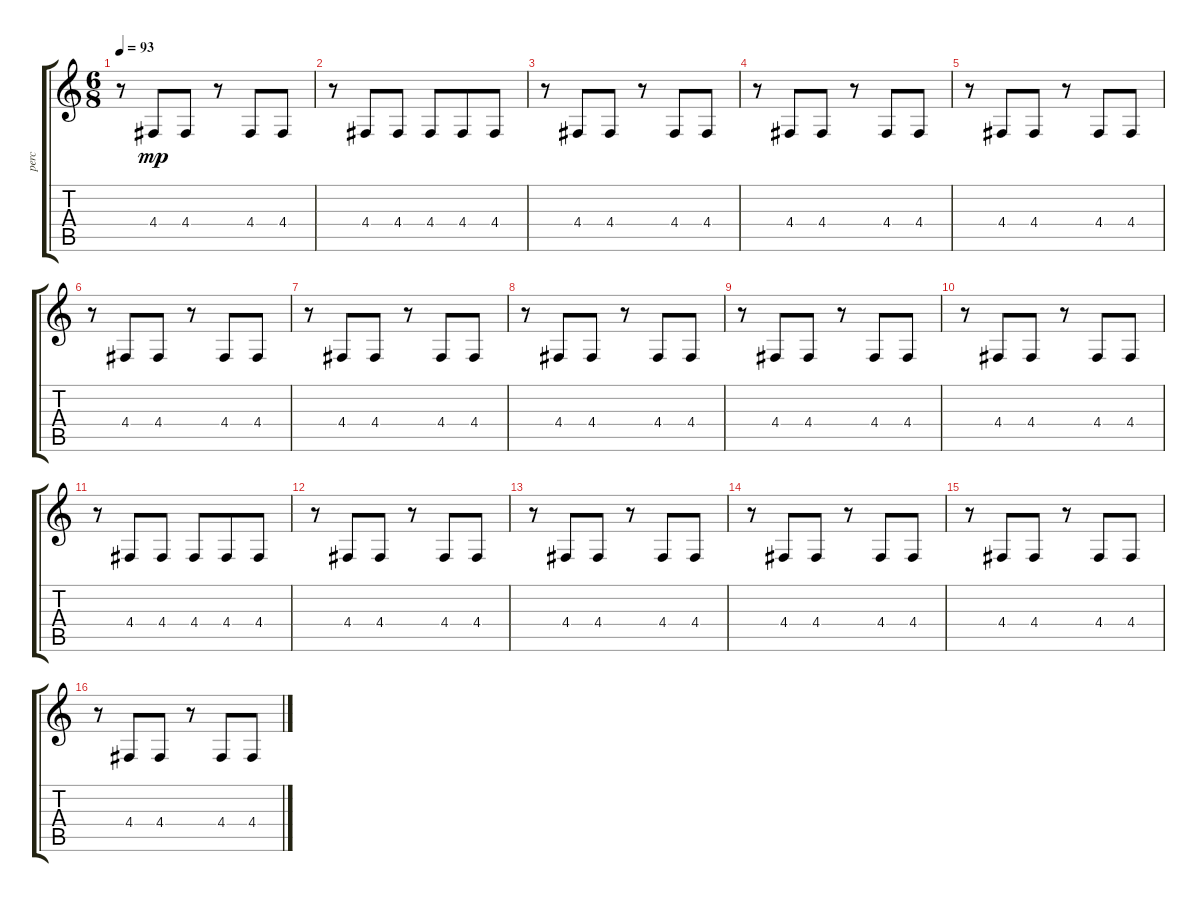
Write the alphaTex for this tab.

\track ("perc" "perc") {instrument acousticgrandpiano}
\staff {score tabs}
\tuning (E4 B3 G3 D3 A2 E2) {hide}
\ts (6 8)
\tempo 93
\clef g2
\ks c
r.8{dy mp} 4.4.8 4.4.8 r.8 4.4.8 4.4.8 |
r.8 4.4.8 4.4.8 4.4.8 4.4.8 4.4.8 |
r.8 4.4.8 4.4.8 r.8 4.4.8 4.4.8 |
r.8 4.4.8 4.4.8 r.8 4.4.8 4.4.8 |
r.8 4.4.8 4.4.8 r.8 4.4.8 4.4.8 |
r.8 4.4.8 4.4.8 r.8 4.4.8 4.4.8 |
r.8 4.4.8 4.4.8 r.8 4.4.8 4.4.8 |
r.8 4.4.8 4.4.8 r.8 4.4.8 4.4.8 |
r.8 4.4.8 4.4.8 r.8 4.4.8 4.4.8 |
r.8 4.4.8 4.4.8 r.8 4.4.8 4.4.8 |
r.8 4.4.8 4.4.8 4.4.8 4.4.8 4.4.8 |
r.8 4.4.8 4.4.8 r.8 4.4.8 4.4.8 |
r.8 4.4.8 4.4.8 r.8 4.4.8 4.4.8 |
r.8 4.4.8 4.4.8 r.8 4.4.8 4.4.8 |
r.8 4.4.8 4.4.8 r.8 4.4.8 4.4.8 |
r.8 4.4.8 4.4.8 r.8 4.4.8 4.4.8
